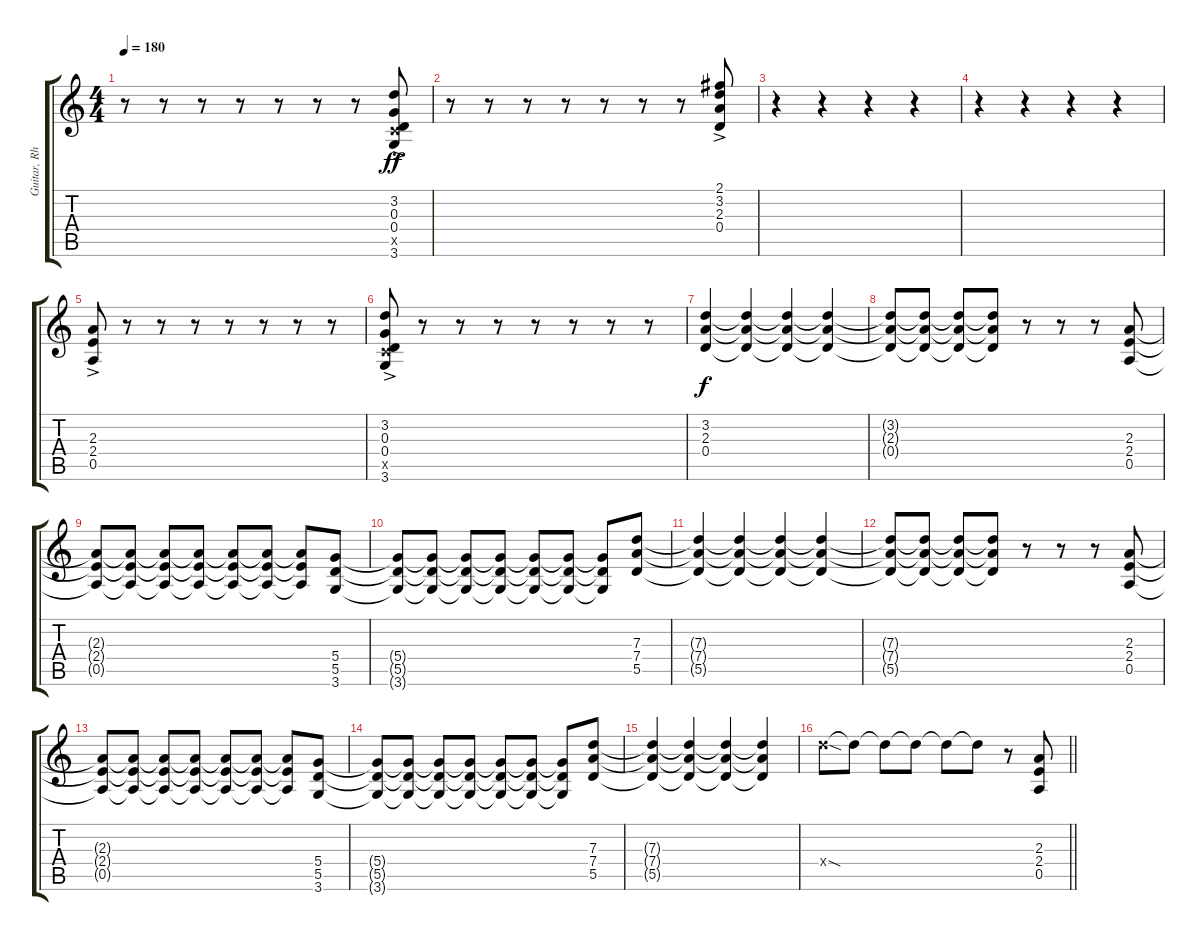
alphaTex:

\track ("Guitar, Rhythm" "Guitar, Rh") {instrument overdrivenguitar}
\staff {score tabs}
\tuning (E4 B3 G3 D3 A2 E2) {hide}
\ts (4 4)
\tempo 180
\clef g2
\ks c
r.8{dy f} r.8 r.8 r.8 r.8 r.8 r.8 (3.2{ac} 0.3{ac} 0.4{ac} 3.5{ac x} 3.6{ac}).8{dy ff} |
r.8 r.8 r.8 r.8 r.8 r.8 r.8 (2.1{ac} 3.2{ac} 2.3{ac} 0.4{ac}).8 |
r.4 r.4 r.4 r.4 |
r.4 r.4 r.4 r.4 |
(2.3{ac} 2.4{ac} 0.5{ac}).8 r.8 r.8 r.8 r.8 r.8 r.8 r.8 |
(3.2{ac} 0.3{ac} 0.4{ac} 3.5{ac x} 3.6{ac}).8 r.8 r.8 r.8 r.8 r.8 r.8 r.8 |
(3.2 2.3 0.4).4{dy f} (3.2{t} 2.3{t} 0.4{t}).4 (3.2{t} 2.3{t} 0.4{t}).4 (3.2{t} 2.3{t} 0.4{t}).4 |
(3.2{t} 2.3{t} 0.4{t}).8 (3.2{t} 2.3{t} 0.4{t}).8 (3.2{t} 2.3{t} 0.4{t}).8 (3.2{t} 2.3{t} 0.4{t}).8 r.8 r.8 r.8 (2.3 2.4 0.5).8 |
(2.3{t} 2.4{t} 0.5{t}).8 (2.3{t} 2.4{t} 0.5{t}).8 (2.3{t} 2.4{t} 0.5{t}).8 (2.3{t} 2.4{t} 0.5{t}).8 (2.3{t} 2.4{t} 0.5{t}).8 (2.3{t} 2.4{t} 0.5{t}).8 (2.3{t} 2.4{t} 0.5{t}).8 (5.4 5.5 3.6).8 |
(5.4{t} 5.5{t} 3.6{t}).8 (5.4{t} 5.5{t} 3.6{t}).8 (5.4{t} 5.5{t} 3.6{t}).8 (5.4{t} 5.5{t} 3.6{t}).8 (5.4{t} 5.5{t} 3.6{t}).8 (5.4{t} 5.5{t} 3.6{t}).8 (5.4{t} 5.5{t} 3.6{t}).8 (7.3 7.4 5.5).8 |
(7.3{t} 7.4{t} 5.5{t}).4 (7.3{t} 7.4{t} 5.5{t}).4 (7.3{t} 7.4{t} 5.5{t}).4 (7.3{t} 7.4{t} 5.5{t}).4 |
(7.3{t} 7.4{t} 5.5{t}).8 (7.3{t} 7.4{t} 5.5{t}).8 (7.3{t} 7.4{t} 5.5{t}).8 (7.3{t} 7.4{t} 5.5{t}).8 r.8 r.8 r.8 (2.3 2.4 0.5).8 |
(2.3{t} 2.4{t} 0.5{t}).8 (2.3{t} 2.4{t} 0.5{t}).8 (2.3{t} 2.4{t} 0.5{t}).8 (2.3{t} 2.4{t} 0.5{t}).8 (2.3{t} 2.4{t} 0.5{t}).8 (2.3{t} 2.4{t} 0.5{t}).8 (2.3{t} 2.4{t} 0.5{t}).8 (5.4 5.5 3.6).8 |
(5.4{t} 5.5{t} 3.6{t}).8 (5.4{t} 5.5{t} 3.6{t}).8 (5.4{t} 5.5{t} 3.6{t}).8 (5.4{t} 5.5{t} 3.6{t}).8 (5.4{t} 5.5{t} 3.6{t}).8 (5.4{t} 5.5{t} 3.6{t}).8 (5.4{t} 5.5{t} 3.6{t}).8 (7.3 7.4 5.5).8 |
(7.3{t} 7.4{t} 5.5{t}).4 (7.3{t} 7.4{t} 5.5{t}).4 (7.3{t} 7.4{t} 5.5{t}).4 (7.3{t} 7.4{t} 5.5{t}).4 |
\barLineRight lightlight
12.4{sod x}.8 12.4{t}.8 12.4{t}.8 12.4{t}.8 12.4{t}.8 12.4{t}.8 r.8 (2.3 2.4 0.5).8
